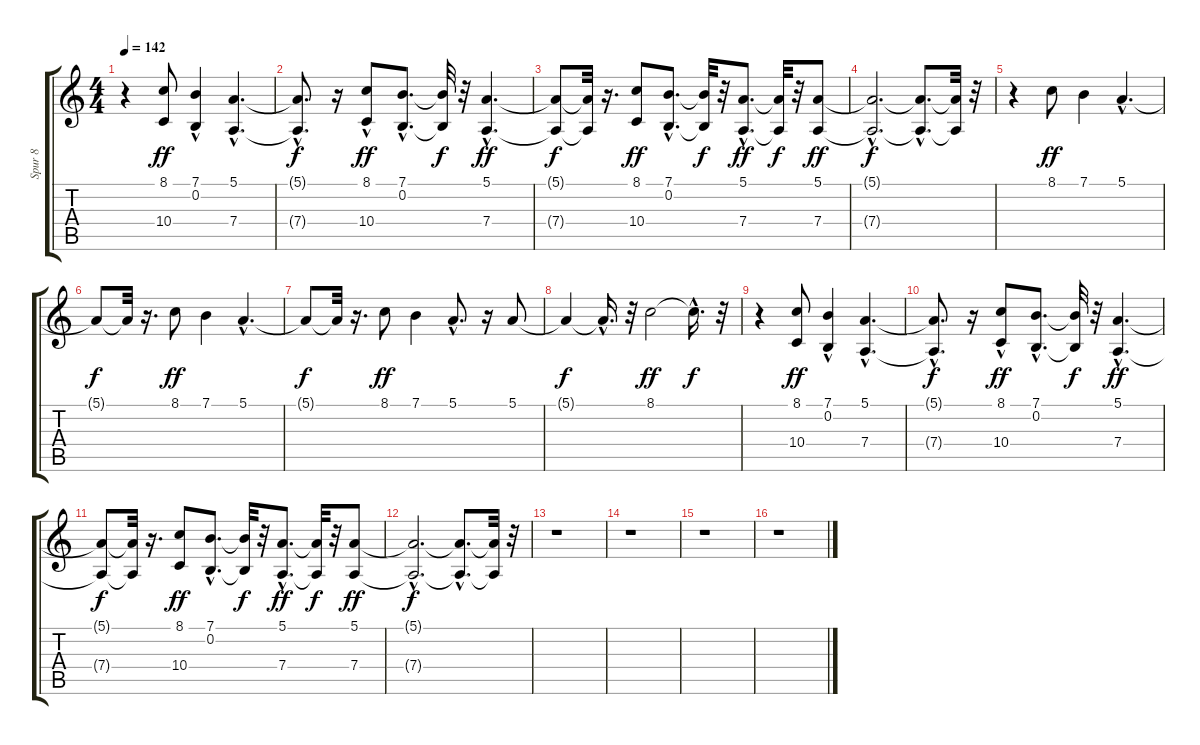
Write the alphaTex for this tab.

\track ("Spur 8" "Spur 8") {instrument acousticgrandpiano}
\staff {score tabs}
\tuning (E4 B3 G3 D3 A2 E2) {hide}
\ts (4 4)
\tempo 142
\clef g2
\ks c
r.4{dy f} (8.1 10.4).8{dy ff} (7.1 0.2{hac}).4 (5.1{hac} 7.4{hac}).4{d} |
(5.1{hac t} 7.4{hac t}).8{d dy f} r.16 (8.1{hac} 10.4).8{dy ff} (7.1{hac} 0.2{hac}).8{d} (7.1{t} 0.2{t}).32{dy f} r.32 (5.1{hac} 7.4{hac}).4{d dy ff} |
(5.1{t} 7.4{t}).8{dy f} (5.1{t} 7.4{t}).32 r.16{d} (8.1 10.4).8{dy ff} (7.1{hac} 0.2{hac}).8{d} (7.1{t} 0.2{t}).32{dy f} r.32 (5.1{hac} 7.4{hac}).8{d dy ff} (5.1{t} 7.4{t}).32{dy f} r.32 (5.1 7.4).8{dy ff} |
(5.1{hac t} 7.4{hac t}).2{d dy f} (5.1{hac t} 7.4{hac t}).8{d} (5.1{t} 7.4{t}).32 r.32 |
r.4 8.1.8{dy ff} 7.1.4 5.1{hac}.4{d} |
5.1{t}.8{dy f} 5.1{t}.32 r.16{d} 8.1.8{dy ff} 7.1.4 5.1{hac}.4{d} |
5.1{t}.8{dy f} 5.1{t}.32 r.16{d} 8.1.8{dy ff} 7.1.4 5.1{hac}.8{d} r.16 5.1.8 |
5.1{t}.4{dy f} 5.1{hac t}.16{d} r.32 8.1.2{dy ff} 8.1{hac t}.16{d dy f} r.32 |
r.4 (8.1 10.4).8{dy ff} (7.1 0.2{hac}).4 (5.1{hac} 7.4{hac}).4{d} |
(5.1{hac t} 7.4{hac t}).8{d dy f} r.16 (8.1{hac} 10.4).8{dy ff} (7.1{hac} 0.2{hac}).8{d} (7.1{t} 0.2{t}).32{dy f} r.32 (5.1{hac} 7.4{hac}).4{d dy ff} |
(5.1{t} 7.4{t}).8{dy f} (5.1{t} 7.4{t}).32 r.16{d} (8.1 10.4).8{dy ff} (7.1{hac} 0.2{hac}).8{d} (7.1{t} 0.2{t}).32{dy f} r.32 (5.1{hac} 7.4{hac}).8{d dy ff} (5.1{t} 7.4{t}).32{dy f} r.32 (5.1 7.4).8{dy ff} |
(5.1{hac t} 7.4{hac t}).2{d dy f} (5.1{hac t} 7.4{hac t}).8{d} (5.1{t} 7.4{t}).32 r.32 |
r.1 |
r.1 |
r.1 |
r.1
